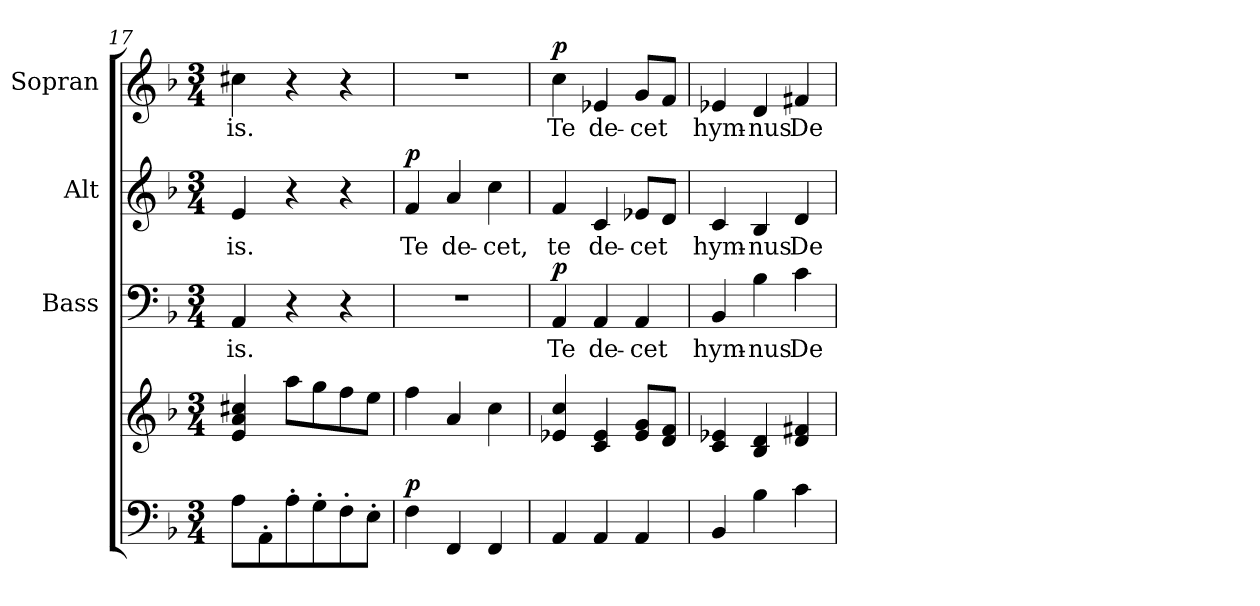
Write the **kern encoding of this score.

**kern	**kern	**dynam	**kern	**text	**dynam	**kern	**text	**dynam	**kern	**text	**dynam
*part4	*part4	*part4	*part3	*part3	*part3	*part2	*part2	*part2	*part1	*part1	*part1
*staff5	*staff4	*staff4/5	*staff3	*staff3	*staff3	*staff2	*staff2	*staff2	*staff1	*staff1	*staff1
*	*	*	*I"Bass	*	*	*I"Alt	*	*	*I"Sopran	*	*
*	*	*	*I'B.	*	*	*I'A.	*	*	*I'S.	*	*
*clefF4	*clefG2	*	*clefF4	*	*	*clefG2	*	*	*clefG2	*	*
*k[b-]	*k[b-]	*	*k[b-]	*	*	*k[b-]	*	*	*k[b-]	*	*
*F:	*F:	*	*F:	*	*	*F:	*	*	*F:	*	*
*M3/4	*M3/4	*	*M3/4	*	*	*M3/4	*	*	*M3/4	*	*
=17	=17	=17	=17	=17	=17	=17	=17	=17	=17	=17	=17
!	!	!	!	!LO:LY:b	!	!	!LO:LY:b	!	!	!LO:LY:b	!
8A\L	4e/ 4a/ 4cc#X/	.	4AA/	-is.	.	4e/	-is.	.	4cc#X\	-is.	.
8AA'>\	.	.	.	.	.	.	.	.	.	.	.
8A'>\	8aa\L	.	4r	.	.	4r	.	.	4r	.	.
8G'>\	8gg\	.	.	.	.	.	.	.	.	.	.
8F'>\	8ff\	.	4r	.	.	4r	.	.	4r	.	.
8E'>\J	8ee\J	.	.	.	.	.	.	.	.	.	.
=18	=18	=18	=18	=18	=18	=18	=18	=18	=18	=18	=18
!	!	!LO:DY:a=2	!	!	!	!	!LO:LY:b	!LO:DY:a	!	!	!
4F\	4ff\	p	2.r	.	.	4f/	Te	p	2.r	.	.
!	!	!	!	!	!	!	!LO:LY:b	!	!	!	!
4FF/	4a/	.	.	.	.	4a/	de-	.	.	.	.
!	!	!	!	!	!	!	!LO:LY:b	!	!	!	!
4FF/	4cc\	.	.	.	.	4cc\	-cet,	.	.	.	.
!!LO:PB:g=z
=19	=19	=19	=19	=19	=19	=19	=19	=19	=19	=19	=19
!	!	!	!	!LO:LY:b	!LO:DY:a	!	!LO:LY:b	!	!	!LO:LY:b	!LO:DY:a
4AA/	4e-X/ 4cc/	.	4AA/	Te	p	4f/	te	.	4cc\	Te	p
!	!	!	!	!LO:LY:b	!	!	!LO:LY:b	!	!	!LO:LY:b	!
4AA/	4c/ 4e-/	.	4AA/	de-	.	4c/	de-	.	4e-X/	de-	.
!	!	!	!	!LO:LY:b	!	!	!LO:LY:b	!	!	!LO:LY:b	!
4AA/	8e-/ 8g/L	.	4AA/	-cet	.	8e-X/L	-cet	.	8g/L	-cet	.
.	8d/ 8f/J	.	.	.	.	8d/J	.	.	8f/J	.	.
=20	=20	=20	=20	=20	=20	=20	=20	=20	=20	=20	=20
!	!	!	!	!LO:LY:b	!	!	!LO:LY:b	!	!	!LO:LY:b	!
4BB-/	4c/ 4e-X/	.	4BB-/	hym-	.	4c/	hym-	.	4e-X/	hym-	.
!	!	!	!	!LO:LY:b	!	!	!LO:LY:b	!	!	!LO:LY:b	!
4B-\	4B-/ 4d/	.	4B-\	-nus	.	4B-/	-nus	.	4d/	-nus	.
!	!	!	!	!LO:LY:b	!	!	!LO:LY:b	!	!	!LO:LY:b	!
4c\	4d/ 4f#X/	.	4c\	De-	.	4d/	De-	.	4f#X/	De-	.
=	=	=	=	=	=	=	=	=	=	=	=
*-	*-	*-	*-	*-	*-	*-	*-	*-	*-	*-	*-
